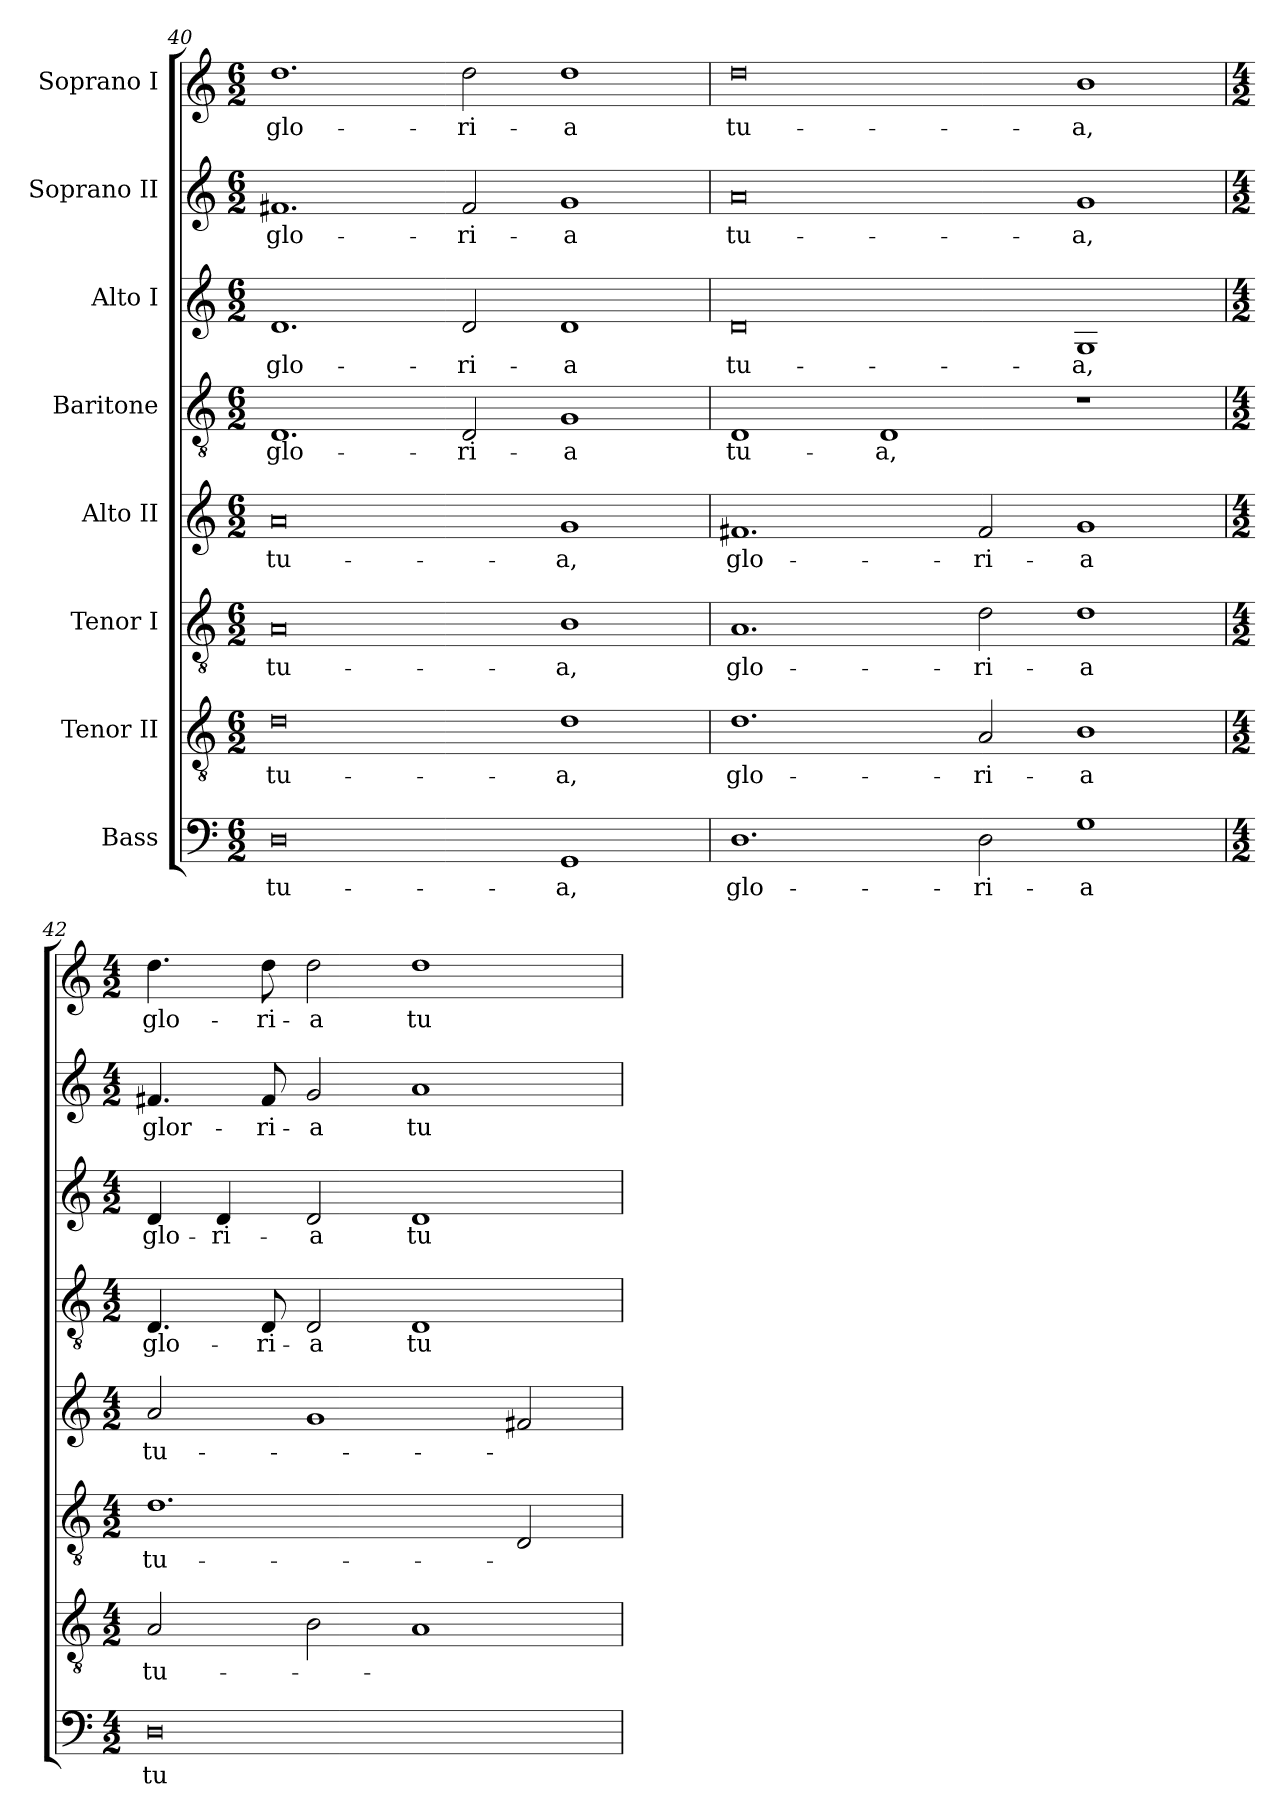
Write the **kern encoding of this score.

**kern	**text	**kern	**text	**kern	**text	**kern	**text	**kern	**text	**kern	**text	**kern	**text	**kern	**text
*part8	*part8	*part7	*part7	*part6	*part6	*part5	*part5	*part4	*part4	*part3	*part3	*part2	*part2	*part1	*part1
*staff8	*staff8	*staff7	*staff7	*staff6	*staff6	*staff5	*staff5	*staff4	*staff4	*staff3	*staff3	*staff2	*staff2	*staff1	*staff1
*I"Bass	*	*I"Tenor II	*	*I"Tenor I	*	*I"Alto II	*	*I"Baritone	*	*I"Alto I	*	*I"Soprano II	*	*I"Soprano I	*
*clefF4	*	*clefGv2	*	*clefGv2	*	*clefG2	*	*clefGv2	*	*clefG2	*	*clefG2	*	*clefG2	*
*ITrd7c12	*	*ITrd7c12	*	*ITrd7c12	*	*	*	*ITrd7c12	*	*	*	*	*	*	*
*k[]	*	*k[]	*	*k[]	*	*k[]	*	*k[]	*	*k[]	*	*k[]	*	*k[]	*
*C:	*	*C:	*	*C:	*	*C:	*	*C:	*	*C:	*	*C:	*	*C:	*
*M6/2	*	*M6/2	*	*M6/2	*	*M6/2	*	*M6/2	*	*M6/2	*	*M6/2	*	*M6/2	*
=40	=40	=40	=40	=40	=40	=40	=40	=40	=40	=40	=40	=40	=40	=40	=40
!	!LO:LY:b:color=#000000	!	!	!	!	!	!	!	!	!	!	!	!	!	!
!	!	!	!LO:LY:b:color=#000000	!	!	!	!	!	!	!	!	!	!	!	!
!	!	!	!	!	!LO:LY:b:color=#000000	!	!	!	!	!	!	!	!	!	!
!	!	!	!	!	!	!	!LO:LY:b:color=#000000	!	!	!	!	!	!	!	!
!	!	!	!	!	!	!	!	!	!LO:LY:b:color=#000000	!	!	!	!	!	!
!	!	!	!	!	!	!	!	!	!	!	!LO:LY:b:color=#000000	!	!	!	!
!	!	!	!	!	!	!	!	!	!	!	!	!	!LO:LY:b:color=#000000	!	!
!	!	!	!	!	!	!	!	!	!	!	!	!	!	!	!LO:LY:b:color=#000000
0DDi	tu-	0Di	tu-	0AAi	tu-	0ai	tu-	1.DDi	glo-	1.di	glo-	1.f#Xi	glo-	1.ddi	glo-
!	!	!	!	!	!	!	!	!	!LO:LY:b:color=#000000	!	!	!	!	!	!
!	!	!	!	!	!	!	!	!	!	!	!LO:LY:b:color=#000000	!	!	!	!
!	!	!	!	!	!	!	!	!	!	!	!	!	!LO:LY:b:color=#000000	!	!
!	!	!	!	!	!	!	!	!	!	!	!	!	!	!	!LO:LY:b:color=#000000
.	.	.	.	.	.	.	.	2DDi/	-ri-	2di/	-ri-	2f#i/	-ri-	2ddi\	-ri-
!	!LO:LY:b:color=#000000	!	!	!	!	!	!	!	!	!	!	!	!	!	!
!	!	!	!LO:LY:b:color=#000000	!	!	!	!	!	!	!	!	!	!	!	!
!	!	!	!	!	!LO:LY:b:color=#000000	!	!	!	!	!	!	!	!	!	!
!	!	!	!	!	!	!	!LO:LY:b:color=#000000	!	!	!	!	!	!	!	!
!	!	!	!	!	!	!	!	!	!LO:LY:b:color=#000000	!	!	!	!	!	!
!	!	!	!	!	!	!	!	!	!	!	!LO:LY:b:color=#000000	!	!	!	!
!	!	!	!	!	!	!	!	!	!	!	!	!	!LO:LY:b:color=#000000	!	!
!	!	!	!	!	!	!	!	!	!	!	!	!	!	!	!LO:LY:b:color=#000000
1GGGi	-a,	1Di	-a,	1BBi	-a,	1gi	-a,	1GGi	-a	1di	-a	1gi	-a	1ddi	-a
=41	=41	=41	=41	=41	=41	=41	=41	=41	=41	=41	=41	=41	=41	=41	=41
!	!LO:LY:b:color=#000000	!	!	!	!	!	!	!	!	!	!	!	!	!	!
!	!	!	!LO:LY:b:color=#000000	!	!	!	!	!	!	!	!	!	!	!	!
!	!	!	!	!	!LO:LY:b:color=#000000	!	!	!	!	!	!	!	!	!	!
!	!	!	!	!	!	!	!LO:LY:b:color=#000000	!	!	!	!	!	!	!	!
!	!	!	!	!	!	!	!	!	!LO:LY:b:color=#000000	!	!	!	!	!	!
!	!	!	!	!	!	!	!	!	!	!	!LO:LY:b:color=#000000	!	!	!	!
!	!	!	!	!	!	!	!	!	!	!	!	!	!LO:LY:b:color=#000000	!	!
!	!	!	!	!	!	!	!	!	!	!	!	!	!	!	!LO:LY:b:color=#000000
1.DDi	glo-	1.Di	glo-	1.AAi	glo-	1.f#Xi	glo-	1DDi	tu-	0di	tu-	0ai	tu-	0ddi	tu-
!	!	!	!	!	!	!	!	!	!LO:LY:b:color=#000000	!	!	!	!	!	!
.	.	.	.	.	.	.	.	1DDi	-a,	.	.	.	.	.	.
!	!LO:LY:b:color=#000000	!	!	!	!	!	!	!	!	!	!	!	!	!	!
!	!	!	!LO:LY:b:color=#000000	!	!	!	!	!	!	!	!	!	!	!	!
!	!	!	!	!	!LO:LY:b:color=#000000	!	!	!	!	!	!	!	!	!	!
!	!	!	!	!	!	!	!LO:LY:b:color=#000000	!	!	!	!	!	!	!	!
2DDi\	-ri-	2AAi/	-ri-	2Di\	-ri-	2f#i/	-ri-	.	.	.	.	.	.	.	.
!	!LO:LY:b:color=#000000	!	!	!	!	!	!	!	!	!	!	!	!	!	!
!	!	!	!LO:LY:b:color=#000000	!	!	!	!	!	!	!	!	!	!	!	!
!	!	!	!	!	!LO:LY:b:color=#000000	!	!	!	!	!	!	!	!	!	!
!	!	!	!	!	!	!	!LO:LY:b:color=#000000	!	!	!	!	!	!	!	!
!	!	!	!	!	!	!	!	!	!	!	!LO:LY:b:color=#000000	!	!	!	!
!	!	!	!	!	!	!	!	!	!	!	!	!	!LO:LY:b:color=#000000	!	!
!	!	!	!	!	!	!	!	!	!	!	!	!	!	!	!LO:LY:b:color=#000000
1GGi	-a	1BBi	-a	1Di	-a	1gi	-a	1r	.	1Gi	-a,	1gi	-a,	1bi	-a,
!!LO:PB:g=z
=42	=42	=42	=42	=42	=42	=42	=42	=42	=42	=42	=42	=42	=42	=42	=42
*M4/2	*	*M4/2	*	*M4/2	*	*M4/2	*	*M4/2	*	*M4/2	*	*M4/2	*	*M4/2	*
!	!LO:LY:b:color=#000000	!	!	!	!	!	!	!	!	!	!	!	!	!	!
!	!	!	!LO:LY:b:color=#000000	!	!	!	!	!	!	!	!	!	!	!	!
!	!	!	!	!	!LO:LY:b:color=#000000	!	!	!	!	!	!	!	!	!	!
!	!	!	!	!	!	!	!LO:LY:b:color=#000000	!	!	!	!	!	!	!	!
!	!	!	!	!	!	!	!	!	!LO:LY:b:color=#000000	!	!	!	!	!	!
!	!	!	!	!	!	!	!	!	!	!	!LO:LY:b:color=#000000	!	!	!	!
!	!	!	!	!	!	!	!	!	!	!	!	!	!LO:LY:b:color=#000000	!	!
!	!	!	!	!	!	!	!	!	!	!	!	!	!	!	!LO:LY:b:color=#000000
0DDi	tu-	2AAi/	tu-	1.Di	tu-	2ai/	tu-	4.DDi/	glo-	4di/	glo-	4.f#Xi/	glor-	4.ddi\	glo-
!	!	!	!	!	!	!	!	!	!	!	!LO:LY:b:color=#000000	!	!	!	!
.	.	.	.	.	.	.	.	.	.	4di/	-ri-	.	.	.	.
!	!	!	!	!	!	!	!	!	!LO:LY:b:color=#000000	!	!	!	!	!	!
!	!	!	!	!	!	!	!	!	!	!	!	!	!LO:LY:b:color=#000000	!	!
!	!	!	!	!	!	!	!	!	!	!	!	!	!	!	!LO:LY:b:color=#000000
.	.	.	.	.	.	.	.	8DDi/	-ri-	.	.	8f#i/	-ri-	8ddi\	-ri-
!	!	!	!	!	!	!	!	!	!LO:LY:b:color=#000000	!	!	!	!	!	!
!	!	!	!	!	!	!	!	!	!	!	!LO:LY:b:color=#000000	!	!	!	!
!	!	!	!	!	!	!	!	!	!	!	!	!	!LO:LY:b:color=#000000	!	!
!	!	!	!	!	!	!	!	!	!	!	!	!	!	!	!LO:LY:b:color=#000000
.	.	2BBi\	.	.	.	1gi	.	2DDi/	-a	2di/	-a	2gi/	-a	2ddi\	-a
!	!	!	!	!	!	!	!	!	!LO:LY:b:color=#000000	!	!	!	!	!	!
!	!	!	!	!	!	!	!	!	!	!	!LO:LY:b:color=#000000	!	!	!	!
!	!	!	!	!	!	!	!	!	!	!	!	!	!LO:LY:b:color=#000000	!	!
!	!	!	!	!	!	!	!	!	!	!	!	!	!	!	!LO:LY:b:color=#000000
.	.	1AAi	.	.	.	.	.	1DDi	tu-	1di	tu-	1ai	tu-	1ddi	tu-
.	.	.	.	2DDi/	.	2f#Xi/	.	.	.	.	.	.	.	.	.
=	=	=	=	=	=	=	=	=	=	=	=	=	=	=	=
*-	*-	*-	*-	*-	*-	*-	*-	*-	*-	*-	*-	*-	*-	*-	*-
